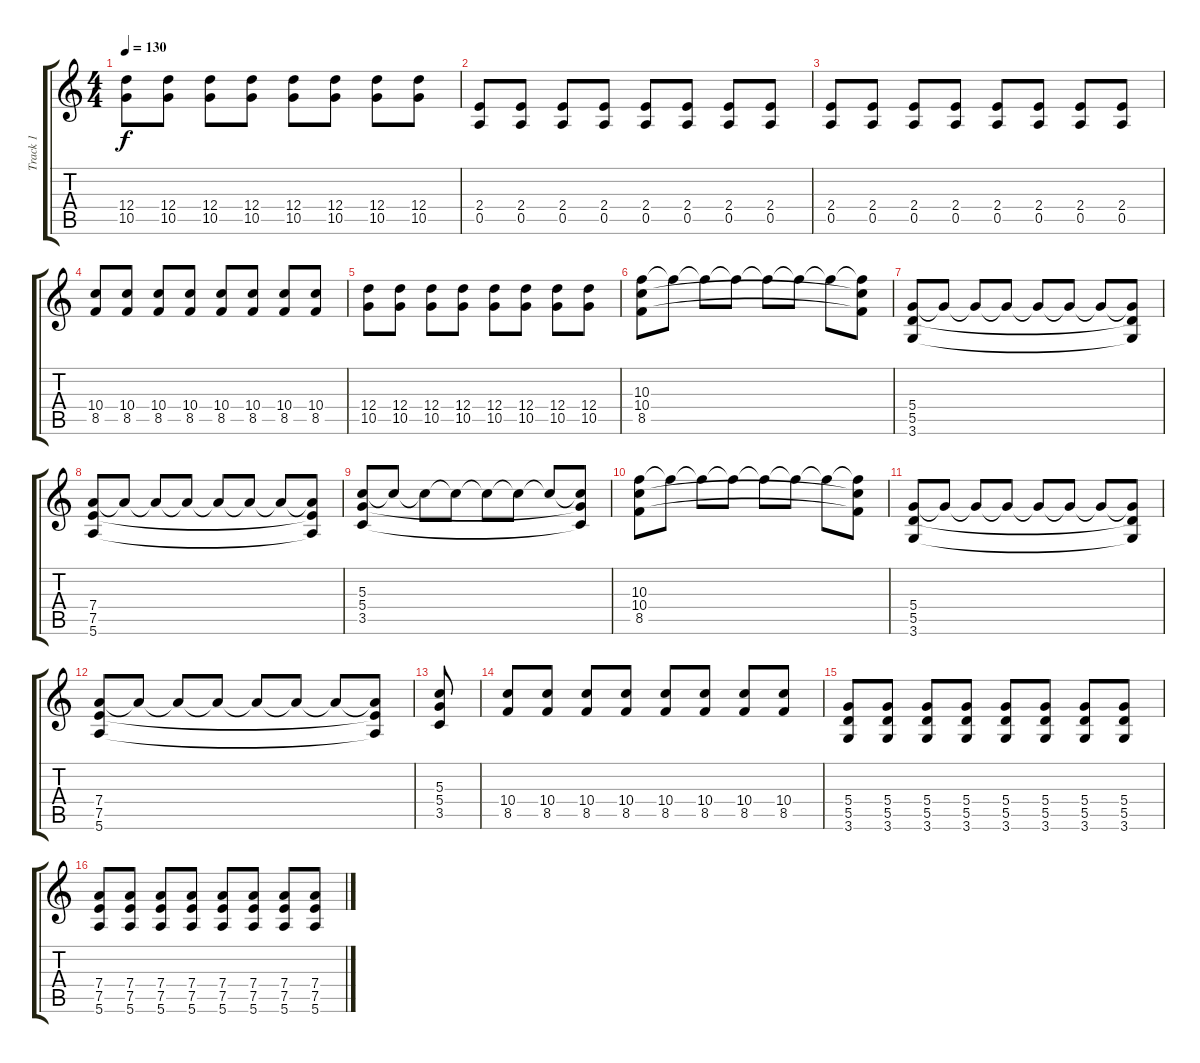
\track ("Track 1" "Track 1") {instrument distortionguitar}
\staff {score tabs}
\tuning (E4 B3 G3 D3 A2 E2) {hide}
\ts (4 4)
\tempo 130
\clef g2
\ks c
(12.4 10.5).8{dy f} (12.4 10.5).8 (12.4 10.5).8 (12.4 10.5).8 (12.4 10.5).8 (12.4 10.5).8 (12.4 10.5).8 (12.4 10.5).8 |
(2.4 0.5).8 (2.4 0.5).8 (2.4 0.5).8 (2.4 0.5).8 (2.4 0.5).8 (2.4 0.5).8 (2.4 0.5).8 (2.4 0.5).8 |
(2.4 0.5).8 (2.4 0.5).8 (2.4 0.5).8 (2.4 0.5).8 (2.4 0.5).8 (2.4 0.5).8 (2.4 0.5).8 (2.4 0.5).8 |
(10.4 8.5).8 (10.4 8.5).8 (10.4 8.5).8 (10.4 8.5).8 (10.4 8.5).8 (10.4 8.5).8 (10.4 8.5).8 (10.4 8.5).8 |
(12.4 10.5).8 (12.4 10.5).8 (12.4 10.5).8 (12.4 10.5).8 (12.4 10.5).8 (12.4 10.5).8 (12.4 10.5).8 (12.4 10.5).8 |
(10.3 10.4 8.5).8 10.3{t}.8 10.3{t}.8 10.3{t}.8 10.3{t}.8 10.3{t}.8 10.3{t}.8 (10.3{t} 10.4{t} 8.5{t}).8 |
(5.4 5.5 3.6).8 5.4{t}.8 5.4{t}.8 5.4{t}.8 5.4{t}.8 5.4{t}.8 5.4{t}.8 (5.4{t} 5.5{t} 3.6{t}).8 |
(7.4 7.5 5.6).8 7.4{t}.8 7.4{t}.8 7.4{t}.8 7.4{t}.8 7.4{t}.8 7.4{t}.8 (7.4{t} 7.5{t} 5.6{t}).8 |
(5.3 5.4 3.5).8 5.3{t}.8 5.3{t}.8 5.3{t}.8 5.3{t}.8 5.3{t}.8 5.3{t}.8 (5.3{t} 5.4{t} 3.5{t}).8 |
(10.3 10.4 8.5).8 10.3{t}.8 10.3{t}.8 10.3{t}.8 10.3{t}.8 10.3{t}.8 10.3{t}.8 (10.3{t} 10.4{t} 8.5{t}).8 |
(5.4 5.5 3.6).8 5.4{t}.8 5.4{t}.8 5.4{t}.8 5.4{t}.8 5.4{t}.8 5.4{t}.8 (5.4{t} 5.5{t} 3.6{t}).8 |
(7.4 7.5 5.6).8 7.4{t}.8 7.4{t}.8 7.4{t}.8 7.4{t}.8 7.4{t}.8 7.4{t}.8 (7.4{t} 7.5{t} 5.6{t}).8 |
(5.3 5.4 3.5).8 |
(10.4 8.5).8 (10.4 8.5).8 (10.4 8.5).8 (10.4 8.5).8 (10.4 8.5).8 (10.4 8.5).8 (10.4 8.5).8 (10.4 8.5).8 |
(5.4 5.5 3.6).8 (5.4 5.5 3.6).8 (5.4 5.5 3.6).8 (5.4 5.5 3.6).8 (5.4 5.5 3.6).8 (5.4 5.5 3.6).8 (5.4 5.5 3.6).8 (5.4 5.5 3.6).8 |
(7.4 7.5 5.6).8 (7.4 7.5 5.6).8 (7.4 7.5 5.6).8 (7.4 7.5 5.6).8 (7.4 7.5 5.6).8 (7.4 7.5 5.6).8 (7.4 7.5 5.6).8 (7.4 7.5 5.6).8
